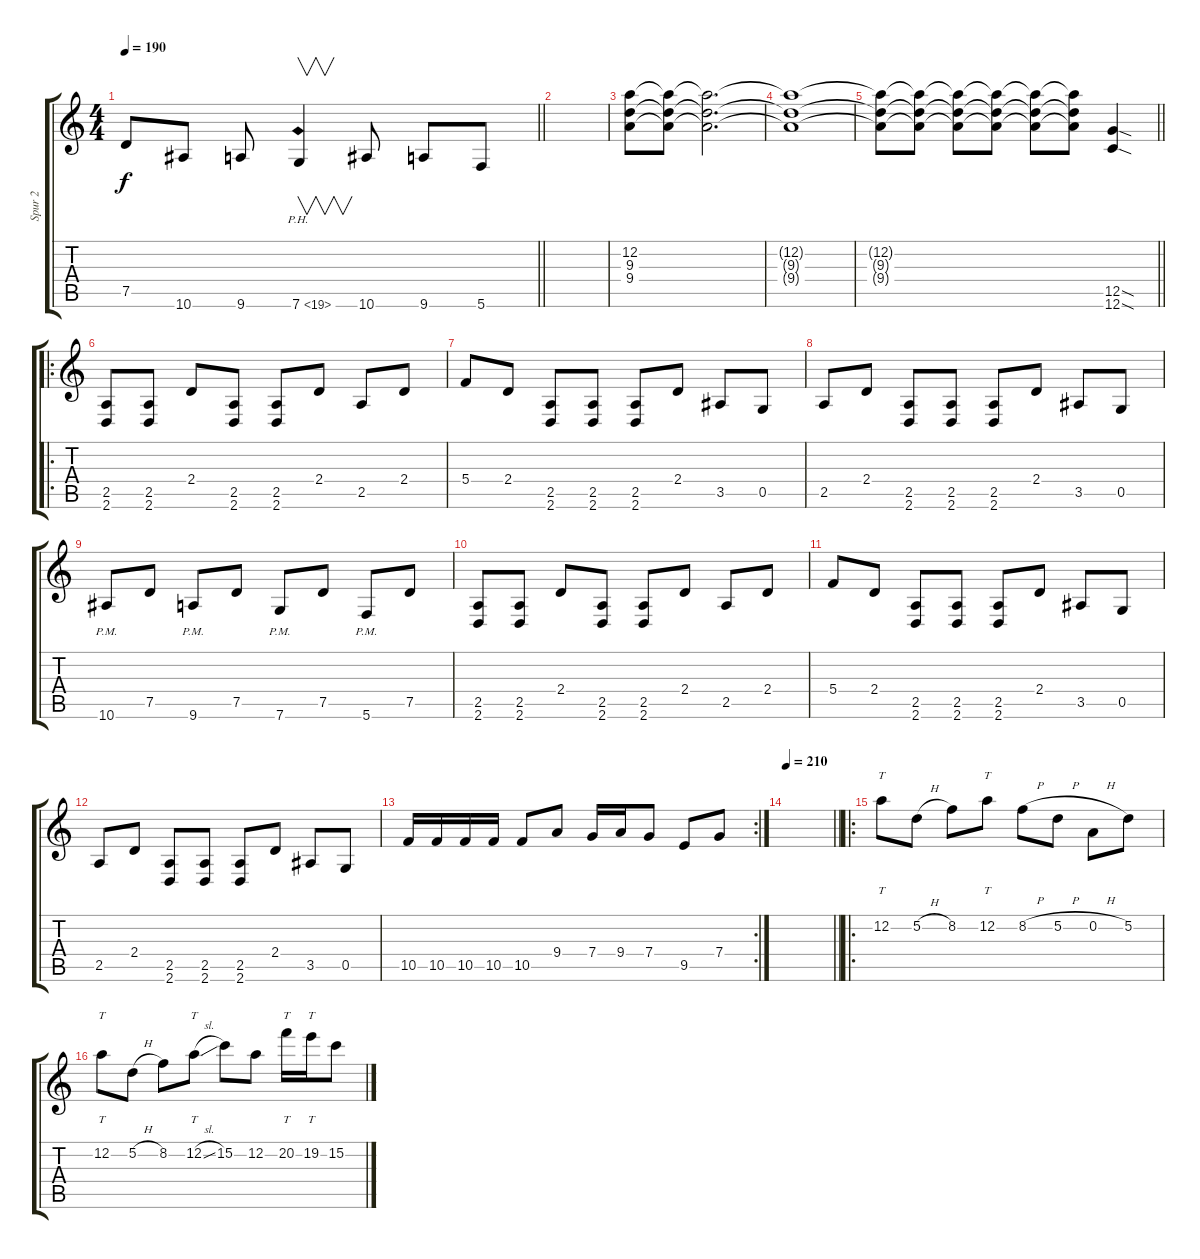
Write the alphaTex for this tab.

\track ("Spur 2" "Spur 2") {instrument distortionguitar}
\staff {score tabs}
\tuning (D4 A3 F3 C3 G2 C2) {hide}
\ts (4 4)
\tempo 190
\clef g2
\barLineRight lightlight
\ks c
7.5.8{dy f} 10.6.8 9.6.8 7.6{ph 12}.4{v} 10.6.8 9.6.8 5.6.8 |
|
(12.2 9.3 9.4).8{volume 0} (12.2{t} 9.3{t} 9.4{t}).8{volume 12} (12.2{t} 9.3{t} 9.4{t}).2{d} |
(12.2{t} 9.3{t} 9.4{t}).1 |
\barLineRight lightlight
(12.2{t} 9.3{t} 9.4{t}).8 (12.2{t} 9.3{t} 9.4{t}).8 (12.2{t} 9.3{t} 9.4{t}).8 (12.2{t} 9.3{t} 9.4{t}).8 (12.2{t} 9.3{t} 9.4{t}).8 (12.2{t} 9.3{t} 9.4{t}).8 (12.5{sod} 12.6{sod}).4 |
\ro
(2.5 2.6).8 (2.5 2.6).8 2.4.8 (2.5 2.6).8 (2.5 2.6).8 2.4.8 2.5.8 2.4.8 |
5.4.8 2.4.8 (2.5 2.6).8 (2.5 2.6).8 (2.5 2.6).8 2.4.8 3.5.8 0.5.8 |
2.5.8 2.4.8 (2.5 2.6).8 (2.5 2.6).8 (2.5 2.6).8 2.4.8 3.5.8 0.5.8 |
10.6{pm}.8 7.5.8 9.6{pm}.8 7.5.8 7.6{pm}.8 7.5.8 5.6{pm}.8 7.5.8 |
(2.5 2.6).8 (2.5 2.6).8 2.4.8 (2.5 2.6).8 (2.5 2.6).8 2.4.8 2.5.8 2.4.8 |
5.4.8 2.4.8 (2.5 2.6).8 (2.5 2.6).8 (2.5 2.6).8 2.4.8 3.5.8 0.5.8 |
2.5.8 2.4.8 (2.5 2.6).8 (2.5 2.6).8 (2.5 2.6).8 2.4.8 3.5.8 0.5.8 |
\rc 2
10.5.16 10.5.16 10.5.16 10.5.16 10.5.8 9.4.8 7.4.16 9.4.16 7.4.8 9.5.8 7.4.8 |
\tempo 210
\barLineRight lightlight
|
\ro
12.2.8{tt} 5.2{h}.8 8.2.8 12.2.8{tt} 8.2{h}.8 5.2{h}.8 0.2{h}.8 5.2.8 |
12.2.8{tt} 5.2{h}.8 8.2.8 12.2{sl}.8{tt} 15.2.8 12.2.8 20.2.16{tt} 19.2.16{tt} 15.2.8
